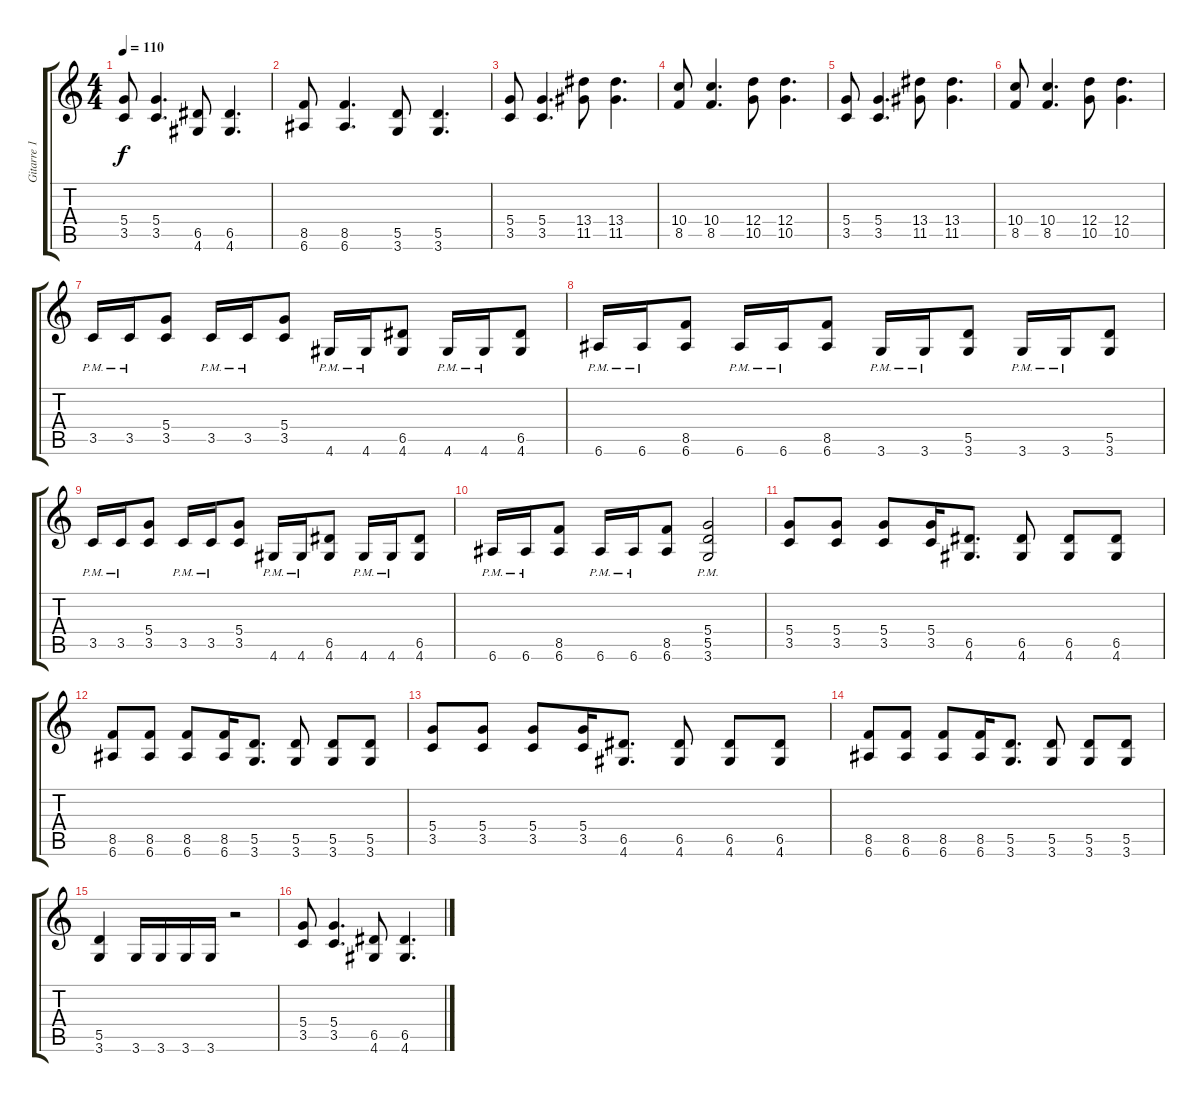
\track ("Gitarre 1" "Gitarre 1") {instrument distortionguitar}
\staff {score tabs}
\tuning (E4 B3 G3 D3 A2 E2) {hide}
\ts (4 4)
\tempo 110
\clef g2
\ks c
(5.4 3.5).8{dy f} (5.4 3.5).4{d} (6.5 4.6).8 (6.5 4.6).4{d} |
(8.5 6.6).8 (8.5 6.6).4{d} (5.5 3.6).8 (5.5 3.6).4{d} |
(5.4 3.5).8 (5.4 3.5).4{d} (13.4 11.5).8 (13.4 11.5).4{d} |
(10.4 8.5).8 (10.4 8.5).4{d} (12.4 10.5).8 (12.4 10.5).4{d} |
(5.4 3.5).8 (5.4 3.5).4{d} (13.4 11.5).8 (13.4 11.5).4{d} |
(10.4 8.5).8 (10.4 8.5).4{d} (12.4 10.5).8 (12.4 10.5).4{d} |
3.5{pm}.16 3.5{pm}.16 (5.4 3.5).8 3.5{pm}.16 3.5{pm}.16 (5.4 3.5).8 4.6{pm}.16 4.6{pm}.16 (6.5 4.6).8 4.6{pm}.16 4.6{pm}.16 (6.5 4.6).8 |
6.6{pm}.16 6.6{pm}.16 (8.5 6.6).8 6.6{pm}.16 6.6{pm}.16 (8.5 6.6).8 3.6{pm}.16 3.6{pm}.16 (5.5 3.6).8 3.6{pm}.16 3.6{pm}.16 (5.5 3.6).8 |
3.5{pm}.16 3.5{pm}.16 (5.4 3.5).8 3.5{pm}.16 3.5{pm}.16 (5.4 3.5).8 4.6{pm}.16 4.6{pm}.16 (6.5 4.6).8 4.6{pm}.16 4.6{pm}.16 (6.5 4.6).8 |
6.6{pm}.16 6.6{pm}.16 (8.5 6.6).8 6.6{pm}.16 6.6{pm}.16 (8.5 6.6).8 (5.4 5.5 3.6{pm}).2 |
(5.4 3.5).8 (5.4 3.5).8 (5.4 3.5).8 (5.4 3.5).16 (6.5 4.6).8{d} (6.5 4.6).8 (6.5 4.6).8 (6.5 4.6).8 |
(8.5 6.6).8 (8.5 6.6).8 (8.5 6.6).8 (8.5 6.6).16 (5.5 3.6).8{d} (5.5 3.6).8 (5.5 3.6).8 (5.5 3.6).8 |
(5.4 3.5).8 (5.4 3.5).8 (5.4 3.5).8 (5.4 3.5).16 (6.5 4.6).8{d} (6.5 4.6).8 (6.5 4.6).8 (6.5 4.6).8 |
(8.5 6.6).8 (8.5 6.6).8 (8.5 6.6).8 (8.5 6.6).16 (5.5 3.6).8{d} (5.5 3.6).8 (5.5 3.6).8 (5.5 3.6).8 |
(5.5 3.6).4 3.6.16 3.6.16 3.6.16 3.6.16 r.2 |
(5.4 3.5).8 (5.4 3.5).4{d} (6.5 4.6).8 (6.5 4.6).4{d}
